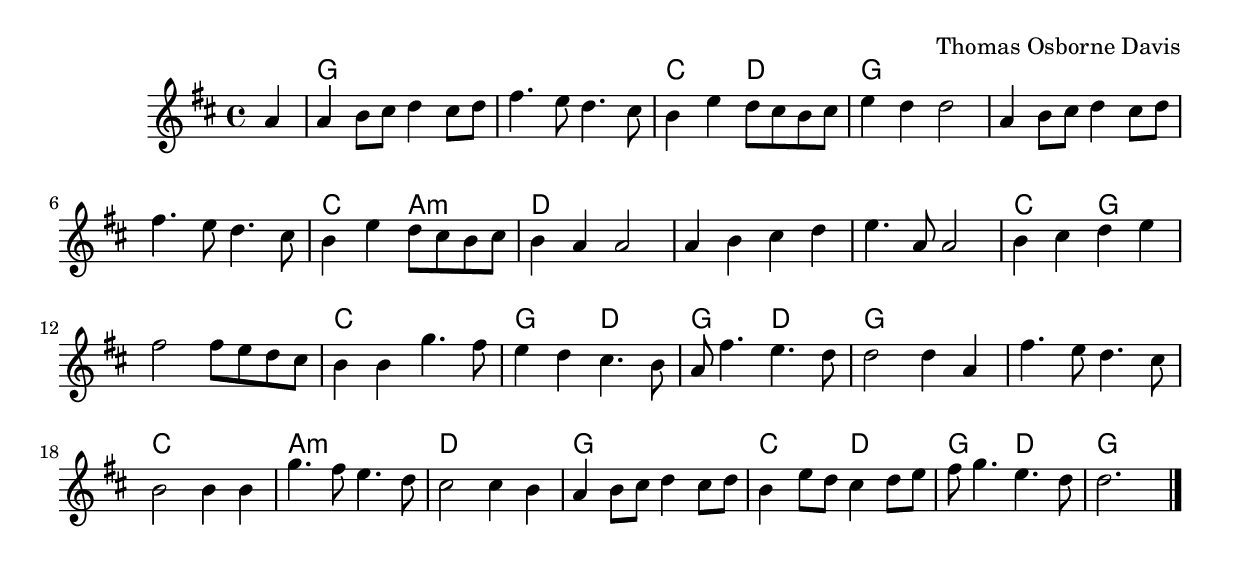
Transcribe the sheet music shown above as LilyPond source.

\version "2.16.0"

\header {
  %title = "A Nation Once Again"
  composer = "Thomas Osborne Davis"
}

<<
    \chords {s4 g1*2 c2 d g1*3 c2 a:m d1*3 c2 g1*6/4 c1 g2 d g d g1*2 c1 a:m d g c2 d g d g1}
    \relative a'
    {
      \time 4/4
      \key d \major
        \partial 4 a4 | 
        a b8 cis d4 cis8 d | 
        fis4. e8 d4. cis8 |
        b4 e d8 cis b cis | 
        e4 d d2 | 
        a4 b8 cis d4 cis8 d |
        fis4. e8 d4. cis8 | 
        b4 e d8 cis b cis | 
        b4 a a2 |
        a4 b cis d | 
        e4. a,8 a2 | 
        b4 cis d e | 
        fis2 fis8 e d cis | 
        b4 b g'4. fis8 | 
        e4 d cis4. b8 |
        a fis'4. e d8 | 
        d2 d4 a | 
        fis'4. e8 d4. cis8 | 
        b2 b4 b | 
        g'4. fis8 e4. d8 | 
        cis2 cis4 b |
        a4 b8 cis d4 cis8 d |
        b4 e8 d cis4 d8 e |
        fis g4. e d8 |
        d2. s4 \bar "|."                
    } 
>>
